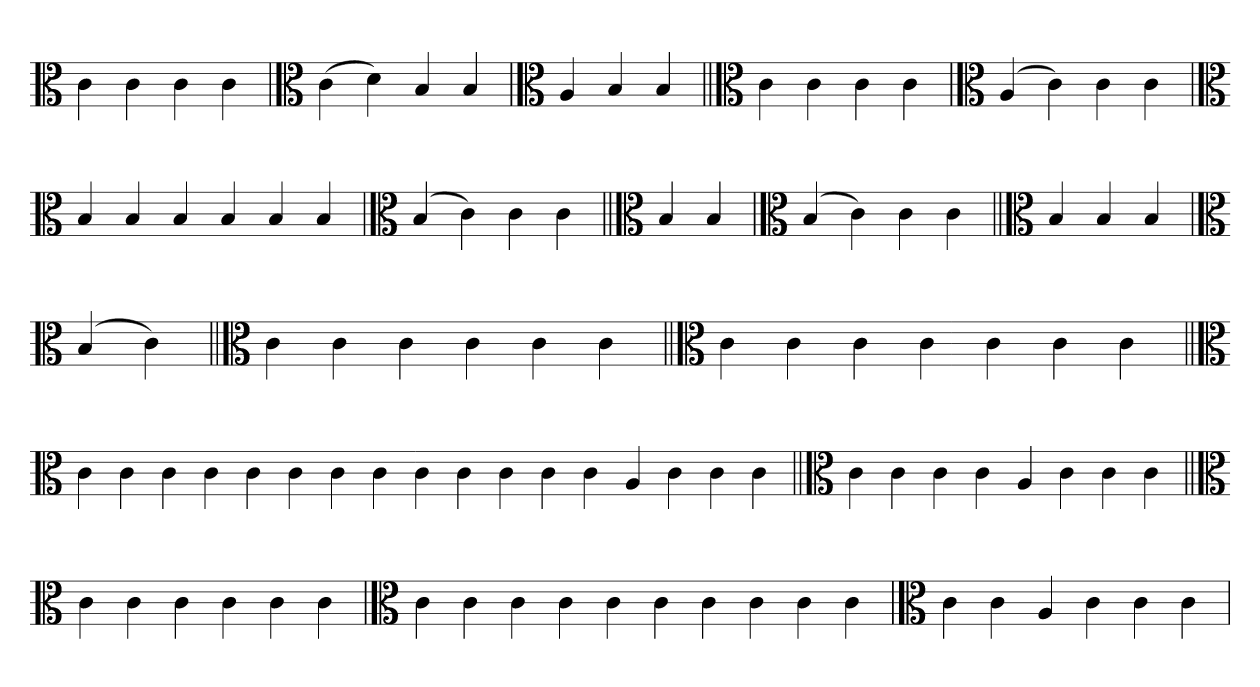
**kern
*part1
*staff1
*clefC3
=
4c
4c
4c
4c
=
*clefC3
(4c
4d)
4B
4B
=
*clefC3
4A
4B
4B
=||
*clefC3
4c
4c
4c
4c
=
*clefC3
(4A
4c)
4c
4c
=`
*clefC3
4B
4B
4B
4B
4B
4B
=
*clefC3
(4B
4c)
4c
4c
=||
*clefC3
4B
4B
=
*clefC3
(4B
4c)
4c
4c
=||
*clefC3
4B
4B
4B
=
*clefC3
(4B
4c)
=||
*clefC3
4c
4c
4c
4c
4c
4c
=||
*clefC3
4c
4c
4c
4c
4c
4c
4c
=||
*clefC3
4c
4c
4c
4c
4c
4c
4c
4c
4c
4c
4c
4c
4c
4A
4c
4c
4c
=||
*clefC3
4c
4c
4c
4c
4A
4c
4c
4c
=||
*clefC3
4c
4c
4c
4c
4c
4c
=`
*clefC3
4c
4c
4c
4c
4c
4c
4c
4c
4c
4c
='
*clefC3
4c
4c
4A
4c
4c
4c
=
*-
